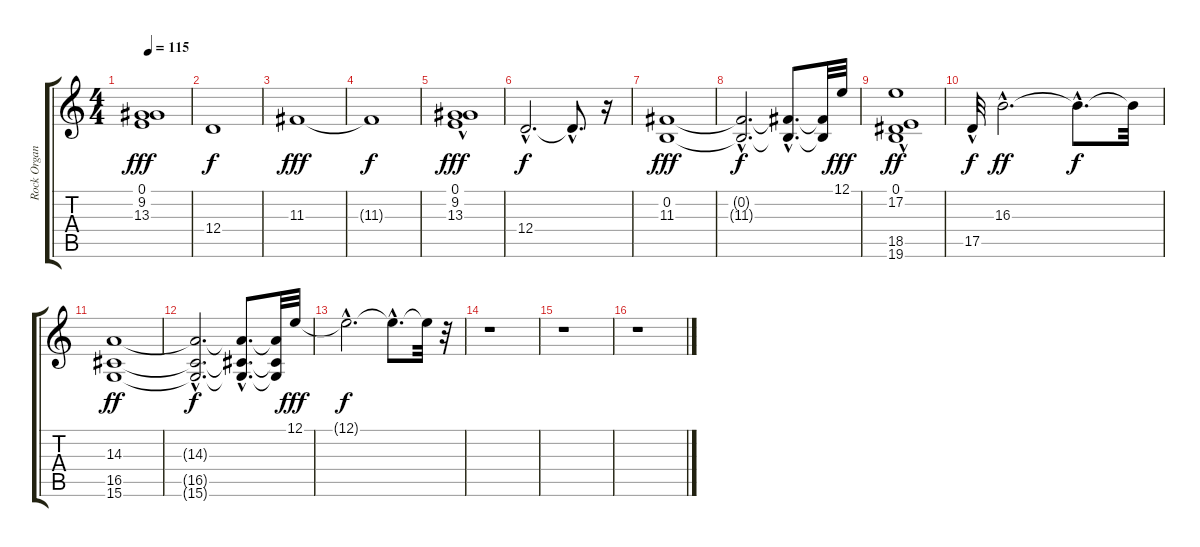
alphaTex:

\track ("Rock Organ" "Rock Organ") {instrument rockorgan}
\staff {score tabs}
\tuning (E4 B3 G3 D3 A2 E2) {hide}
\ts (4 4)
\tempo 115
\clef g2
\ks c
(0.1 9.2 13.3).1{dy fff} |
12.4.1{dy f} |
11.3.1{dy fff} |
11.3{t}.1{dy f} |
(0.1 9.2{hac} 13.3{hac}).1{dy fff} |
12.4{hac}.2{d dy f} 12.4{hac t}.8{d} r.16 |
(0.2 11.3).1{dy fff} |
(0.2{hac t} 11.3{hac t}).2{d dy f} (0.2{hac t} 11.3{hac t}).8{d} (0.2{t} 11.3{t}).32 12.1.32{dy fff} |
(0.1{hac} 17.2 18.5{hac} 19.6).1{dy ff} |
17.5{hac}.32{dy f} 16.3{hac}.2{d dy ff} 16.3{hac t}.8{d dy f} 16.3{t}.32 |
(14.3 16.5 15.6).1{dy ff} |
(14.3{hac t} 16.5{hac t} 15.6{hac t}).2{d dy f} (14.3{hac t} 16.5{hac t} 15.6{hac t}).8{d} (14.3{t} 16.5{t} 15.6{t}).32 12.1.32{dy fff} |
12.1{hac t}.2{d dy f} 12.1{hac t}.8{d} 12.1{t}.32 r.32 |
r.1 |
r.1 |
r.1
